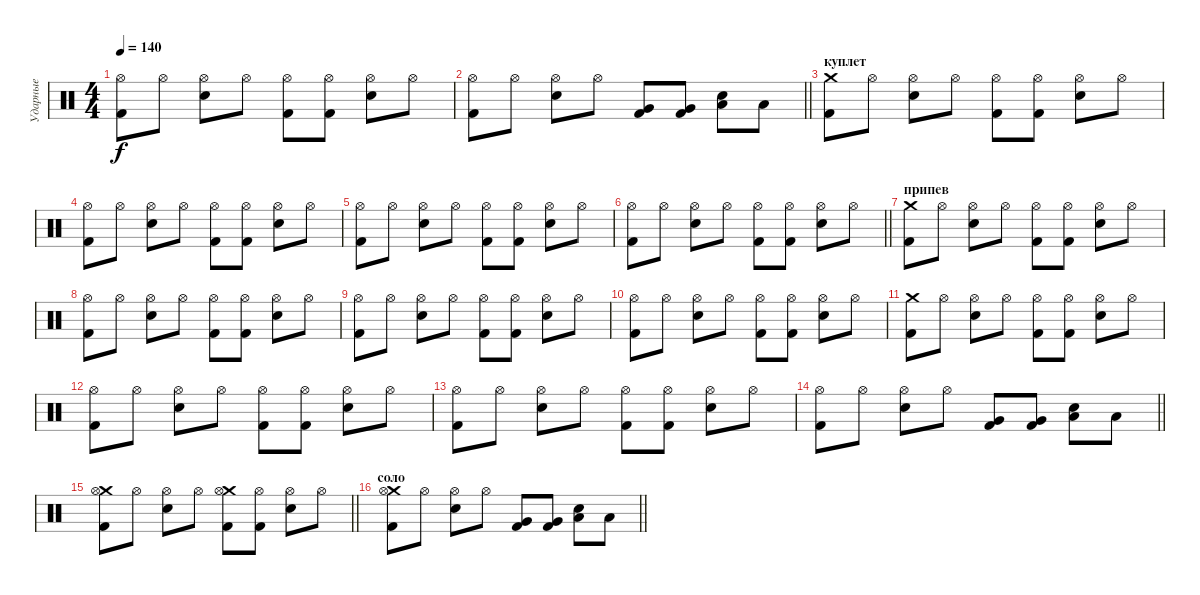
\track ("Ударные" "Ударные") {instrument percussion}
\staff {score}
\articulation defaults
\ts (4 4)
\tempo 140
\clef neutral
\ks c
("Hi-Hat (open)" "Kick (hit) 2").8{dy f} "Hi-Hat (open)".8 ("Hi-Hat (open)" "Electric Snare (hit)").8 "Hi-Hat (open)".8 ("Hi-Hat (open)" "Kick (hit) 2").8 ("Hi-Hat (open)" "Kick (hit) 2").8 ("Hi-Hat (open)" "Electric Snare (hit)").8 "Hi-Hat (open)".8 |
\barLineRight lightlight
("Hi-Hat (open)" "Kick (hit) 2").8 "Hi-Hat (open)".8 ("Hi-Hat (open)" "Electric Snare (hit)").8 "Hi-Hat (open)".8 ("Very Low Tom (hit)" "Kick (hit) 2").8 ("Very Low Tom (hit)" "Kick (hit) 2").8 ("Low Floor Tom (hit)" "Electric Snare (hit)").8 "Low Floor Tom (hit)".8 |
\section ("" "куплет")
("Crash medium (hit)" "Kick (hit) 2").8 "Hi-Hat (open)".8 ("Hi-Hat (open)" "Electric Snare (hit)").8 "Hi-Hat (open)".8 ("Hi-Hat (open)" "Kick (hit) 2").8 ("Hi-Hat (open)" "Kick (hit) 2").8 ("Hi-Hat (open)" "Electric Snare (hit)").8 "Hi-Hat (open)".8 |
("Hi-Hat (open)" "Kick (hit) 2").8 "Hi-Hat (open)".8 ("Hi-Hat (open)" "Electric Snare (hit)").8 "Hi-Hat (open)".8 ("Hi-Hat (open)" "Kick (hit) 2").8 ("Hi-Hat (open)" "Kick (hit) 2").8 ("Hi-Hat (open)" "Electric Snare (hit)").8 "Hi-Hat (open)".8 |
("Hi-Hat (open)" "Kick (hit) 2").8 "Hi-Hat (open)".8 ("Hi-Hat (open)" "Electric Snare (hit)").8 "Hi-Hat (open)".8 ("Hi-Hat (open)" "Kick (hit) 2").8 ("Hi-Hat (open)" "Kick (hit) 2").8 ("Hi-Hat (open)" "Electric Snare (hit)").8 "Hi-Hat (open)".8 |
\barLineRight lightlight
("Hi-Hat (open)" "Kick (hit) 2").8 "Hi-Hat (open)".8 ("Hi-Hat (open)" "Electric Snare (hit)").8 "Hi-Hat (open)".8 ("Hi-Hat (open)" "Kick (hit) 2").8 ("Hi-Hat (open)" "Kick (hit) 2").8 ("Hi-Hat (open)" "Electric Snare (hit)").8 "Hi-Hat (open)".8 |
\section ("" "припев")
("Crash medium (hit)" "Kick (hit) 2").8 "Hi-Hat (open)".8 ("Hi-Hat (open)" "Electric Snare (hit)").8 "Hi-Hat (open)".8 ("Hi-Hat (open)" "Kick (hit) 2").8 ("Hi-Hat (open)" "Kick (hit) 2").8 ("Hi-Hat (open)" "Electric Snare (hit)").8 "Hi-Hat (open)".8 |
("Hi-Hat (open)" "Kick (hit) 2").8 "Hi-Hat (open)".8 ("Hi-Hat (open)" "Electric Snare (hit)").8 "Hi-Hat (open)".8 ("Hi-Hat (open)" "Kick (hit) 2").8 ("Hi-Hat (open)" "Kick (hit) 2").8 ("Hi-Hat (open)" "Electric Snare (hit)").8 "Hi-Hat (open)".8 |
("Hi-Hat (open)" "Kick (hit) 2").8 "Hi-Hat (open)".8 ("Hi-Hat (open)" "Electric Snare (hit)").8 "Hi-Hat (open)".8 ("Hi-Hat (open)" "Kick (hit) 2").8 ("Hi-Hat (open)" "Kick (hit) 2").8 ("Hi-Hat (open)" "Electric Snare (hit)").8 "Hi-Hat (open)".8 |
("Hi-Hat (open)" "Kick (hit) 2").8 "Hi-Hat (open)".8 ("Hi-Hat (open)" "Electric Snare (hit)").8 "Hi-Hat (open)".8 ("Hi-Hat (open)" "Kick (hit) 2").8 ("Hi-Hat (open)" "Kick (hit) 2").8 ("Hi-Hat (open)" "Electric Snare (hit)").8 "Hi-Hat (open)".8 |
("Crash medium (hit)" "Kick (hit) 2").8 "Hi-Hat (open)".8 ("Hi-Hat (open)" "Electric Snare (hit)").8 "Hi-Hat (open)".8 ("Hi-Hat (open)" "Kick (hit) 2").8 ("Hi-Hat (open)" "Kick (hit) 2").8 ("Hi-Hat (open)" "Electric Snare (hit)").8 "Hi-Hat (open)".8 |
("Hi-Hat (open)" "Kick (hit) 2").8 "Hi-Hat (open)".8 ("Hi-Hat (open)" "Electric Snare (hit)").8 "Hi-Hat (open)".8 ("Hi-Hat (open)" "Kick (hit) 2").8 ("Hi-Hat (open)" "Kick (hit) 2").8 ("Hi-Hat (open)" "Electric Snare (hit)").8 "Hi-Hat (open)".8 |
("Hi-Hat (open)" "Kick (hit) 2").8 "Hi-Hat (open)".8 ("Hi-Hat (open)" "Electric Snare (hit)").8 "Hi-Hat (open)".8 ("Hi-Hat (open)" "Kick (hit) 2").8 ("Hi-Hat (open)" "Kick (hit) 2").8 ("Hi-Hat (open)" "Electric Snare (hit)").8 "Hi-Hat (open)".8 |
\barLineRight lightlight
("Hi-Hat (open)" "Kick (hit) 2").8 "Hi-Hat (open)".8 ("Hi-Hat (open)" "Electric Snare (hit)").8 "Hi-Hat (open)".8 ("Very Low Tom (hit)" "Kick (hit) 2").8 ("Very Low Tom (hit)" "Kick (hit) 2").8 ("Low Floor Tom (hit)" "Electric Snare (hit)").8 "Low Floor Tom (hit)".8 |
\barLineRight lightlight
("Crash medium (hit)" "Hi-Hat (open)" "Kick (hit) 2").8 "Hi-Hat (open)".8 ("Hi-Hat (open)" "Electric Snare (hit)").8 "Hi-Hat (open)".8 ("Crash medium (hit)" "Hi-Hat (open)" "Kick (hit) 2").8 ("Hi-Hat (open)" "Kick (hit) 2").8 ("Hi-Hat (open)" "Electric Snare (hit)").8 "Hi-Hat (open)".8 |
\section ("" "соло")
\barLineRight lightlight
("Crash medium (hit)" "Hi-Hat (open)" "Kick (hit) 2").8 "Hi-Hat (open)".8 ("Hi-Hat (open)" "Electric Snare (hit)").8 "Hi-Hat (open)".8 ("Very Low Tom (hit)" "Kick (hit) 2").8 ("Very Low Tom (hit)" "Kick (hit) 2").8 ("Low Floor Tom (hit)" "Electric Snare (hit)").8 "Low Floor Tom (hit)".8
